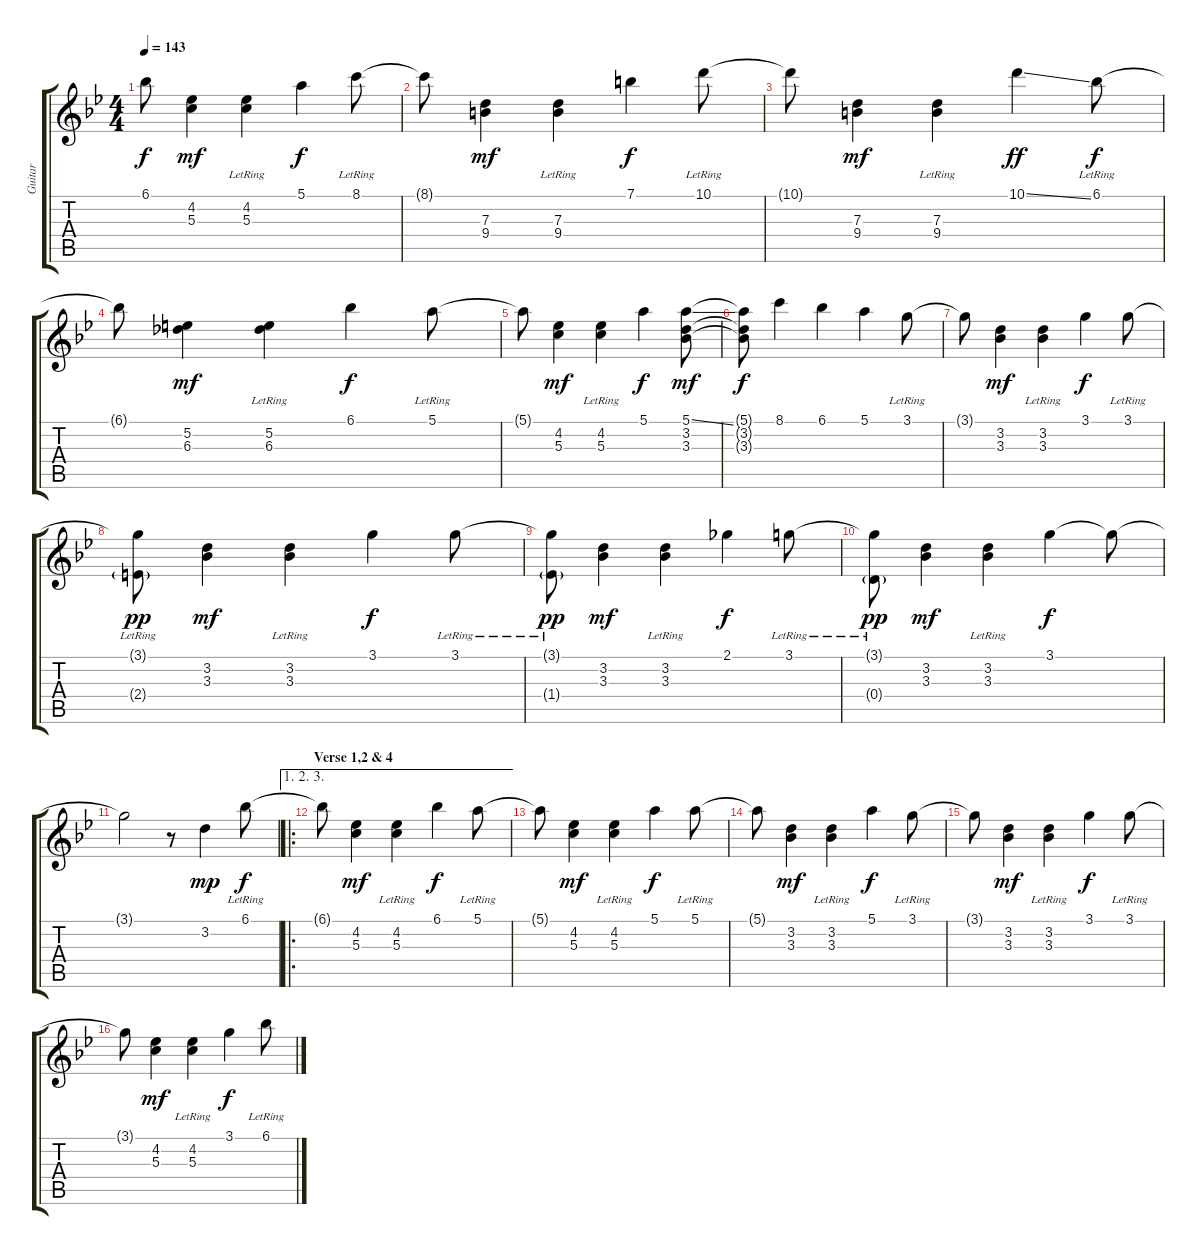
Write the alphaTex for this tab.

\track ("Guitar" "Guitar") {instrument acousticguitarnylon}
\staff {score tabs}
\tuning (E4 B3 G3 D3 A2 E2) {hide}
\ts (4 4)
\tempo 143
\clef g2
\ks gminor
6.1{t}.8{dy f} (4.2 5.3).4{dy mf} (4.2{lr} 5.3{lr}).4 5.1.4{dy f} 8.1{lr}.8 |
8.1{t}.8 (7.3 9.4).4{dy mf} (7.3{lr} 9.4{lr}).4 7.1.4{dy f} 10.1{lr}.8 |
10.1{t}.8 (7.3 9.4).4{dy mf} (7.3{lr} 9.4).4 10.1{ss}.4{dy ff} 6.1{lr}.8{dy f} |
6.1{t}.8 (5.2 6.3).4{dy mf} (5.2{lr} 6.3{lr}).4 6.1.4{dy f} 5.1{lr}.8 |
5.1{t}.8 (4.2 5.3).4{dy mf} (4.2{lr} 5.3{lr}).4 5.1.4{dy f} (5.1{ss} 3.2 3.3).8{dy mf} |
(5.1{t} 3.2{t} 3.3{t}).8{dy f} 8.1.4 6.1.4 5.1.4 3.1{lr}.8 |
3.1{t}.8 (3.2 3.3).4{dy mf} (3.2{lr} 3.3{lr}).4 3.1.4{dy f} 3.1{lr}.8 |
(3.1{t} 2.4{g lr}).8{dy pp} (3.2 3.3).4{dy mf} (3.2{lr} 3.3{lr}).4 3.1.4{dy f} 3.1{lr}.8 |
(3.1{t} 1.4{g lr}).8{dy pp} (3.2 3.3).4{dy mf} (3.2{lr} 3.3{lr}).4 2.1.4{dy f} 3.1{lr}.8 |
(3.1{t} 0.4{g lr}).8{dy pp} (3.2 3.3).4{dy mf} (3.2{lr} 3.3{lr}).4 3.1.4{dy f} 3.1{t}.8 |
3.1{t}.2 r.8 3.2.4{dy mp} 6.1{lr}.8{dy f} |
\ae (1 2 3)
\ro
\section ("" "Verse 1,2 & 4")
6.1{t}.8 (4.2 5.3).4{dy mf} (4.2{lr} 5.3{lr}).4 6.1.4{dy f} 5.1{lr}.8 |
5.1{t}.8 (4.2 5.3).4{dy mf} (4.2{lr} 5.3{lr}).4 5.1.4{dy f} 5.1{lr}.8 |
5.1{t}.8 (3.2 3.3).4{dy mf} (3.2{lr} 3.3{lr}).4 5.1.4{dy f} 3.1{lr}.8 |
3.1{t}.8 (3.2 3.3).4{dy mf} (3.2{lr} 3.3{lr}).4 3.1.4{dy f} 3.1{lr}.8 |
3.1{t}.8 (4.2 5.3).4{dy mf} (4.2{lr} 5.3{lr}).4 3.1.4{dy f} 6.1{lr}.8
